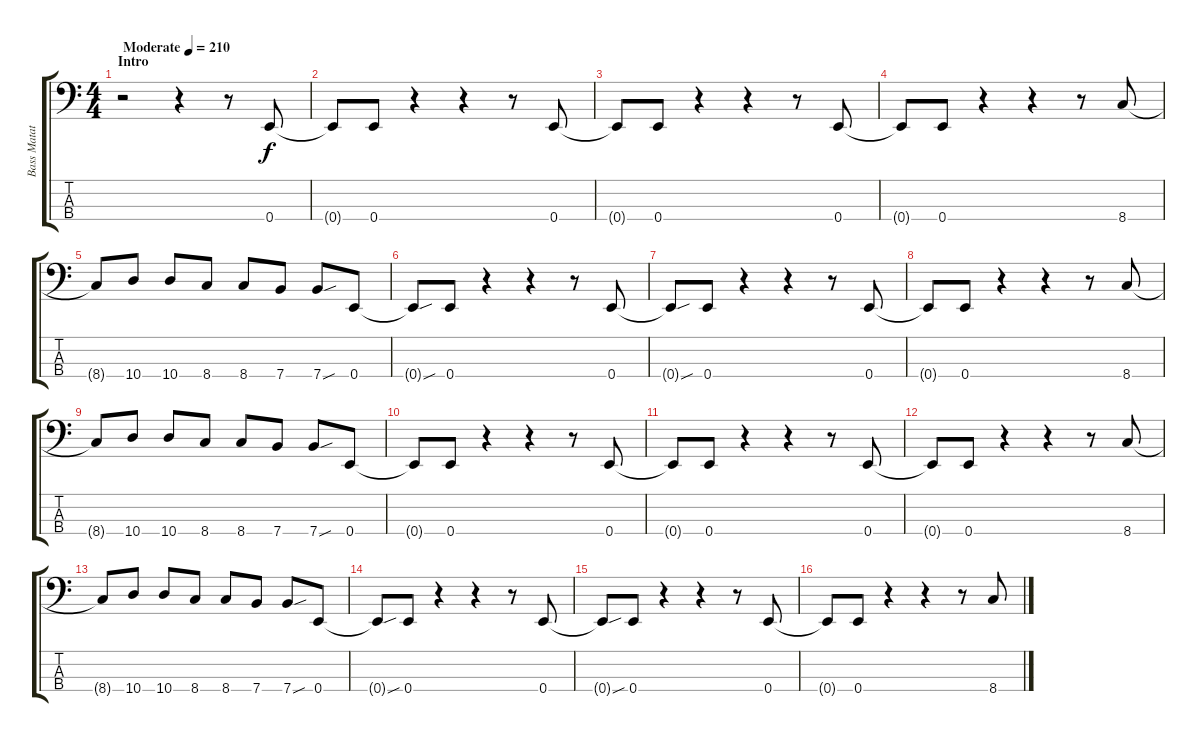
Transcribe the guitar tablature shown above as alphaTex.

\track ("Bass Matatabi" "Bass Matat") {instrument electricbasspick}
\staff {score tabs}
\tuning (G2 D2 A1 E1) {hide}
\ts (4 4)
\section ("" "Intro")
\tempo (210 "Moderate")
\clef f4
\ks c
r.2{dy f instrument electricbasspick} r.4 r.8 0.4.8 |
0.4{t}.8 0.4.8 r.4 r.4 r.8 0.4.8 |
0.4{t}.8 0.4.8 r.4 r.4 r.8 0.4.8 |
0.4{t}.8 0.4.8 r.4 r.4 r.8 8.4.8 |
8.4{t}.8 10.4.8 10.4.8 8.4.8 8.4.8 7.4.8 7.4{sou}.8 0.4.8 |
0.4{sou t}.8 0.4.8 r.4 r.4 r.8 0.4.8 |
0.4{sou t}.8 0.4.8 r.4 r.4 r.8 0.4.8 |
0.4{t}.8 0.4.8 r.4 r.4 r.8 8.4.8 |
8.4{t}.8 10.4.8 10.4.8 8.4.8 8.4.8 7.4.8 7.4{sou}.8 0.4.8 |
0.4{t}.8 0.4.8 r.4 r.4 r.8 0.4.8 |
0.4{t}.8 0.4.8 r.4 r.4 r.8 0.4.8 |
0.4{t}.8 0.4.8 r.4 r.4 r.8 8.4.8 |
8.4{t}.8 10.4.8 10.4.8 8.4.8 8.4.8 7.4.8 7.4{sou}.8 0.4.8 |
0.4{sou t}.8 0.4.8 r.4 r.4 r.8 0.4.8 |
0.4{sou t}.8 0.4.8 r.4 r.4 r.8 0.4.8 |
0.4{t}.8 0.4.8 r.4 r.4 r.8 8.4.8
